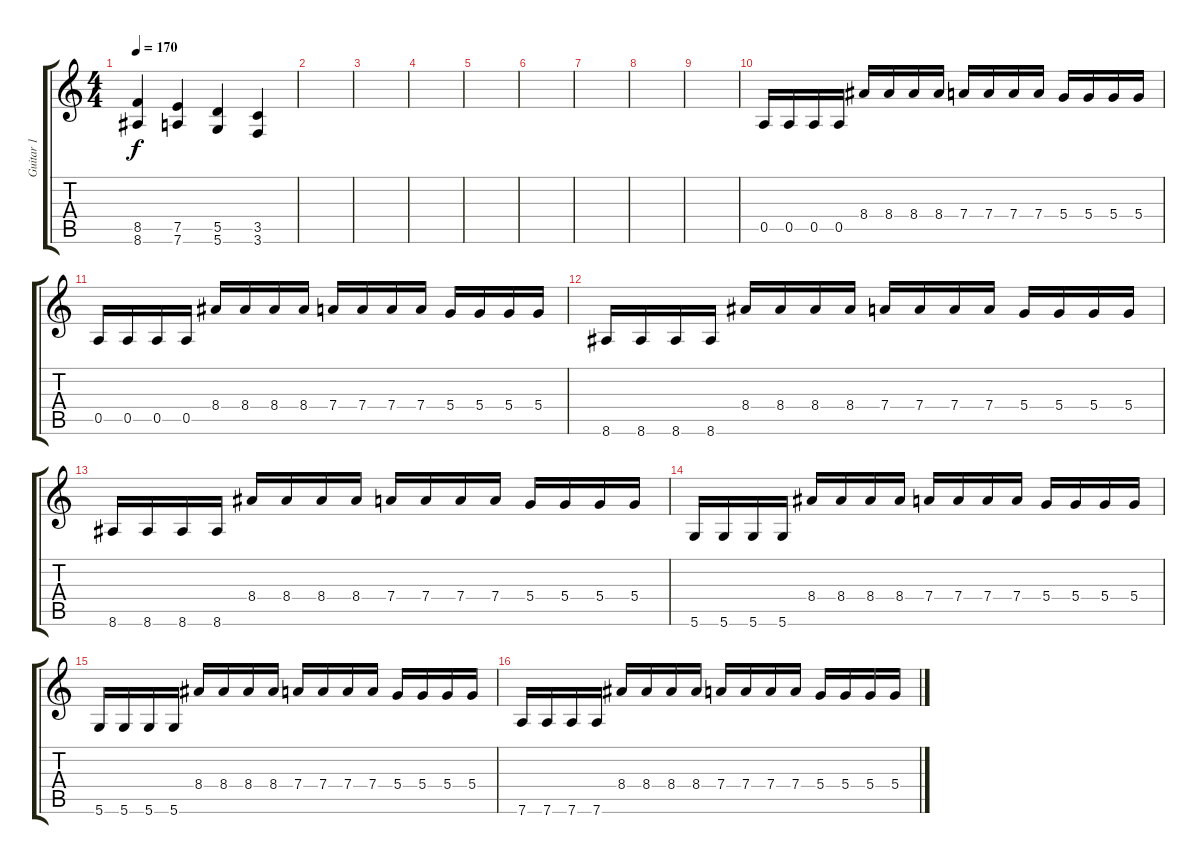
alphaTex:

\track ("Guitar 1" "Guitar 1") {instrument distortionguitar}
\staff {score tabs}
\tuning (E4 B3 G3 D3 A2 D2) {hide}
\ts (4 4)
\tempo 170
\clef g2
\ks c
(8.5 8.6).4{dy f} (7.5 7.6).4 (5.5 5.6).4 (3.5 3.6).4 |
|
|
|
|
|
|
|
|
0.5.16{volume 13} 0.5.16 0.5.16 0.5.16 8.4.16 8.4.16 8.4.16 8.4.16 7.4.16 7.4.16 7.4.16 7.4.16 5.4.16 5.4.16 5.4.16 5.4.16 |
0.5.16 0.5.16 0.5.16 0.5.16 8.4.16 8.4.16 8.4.16 8.4.16 7.4.16 7.4.16 7.4.16 7.4.16 5.4.16 5.4.16 5.4.16 5.4.16 |
8.6.16 8.6.16 8.6.16 8.6.16 8.4.16 8.4.16 8.4.16 8.4.16 7.4.16 7.4.16 7.4.16 7.4.16 5.4.16 5.4.16 5.4.16 5.4.16 |
8.6.16 8.6.16 8.6.16 8.6.16 8.4.16 8.4.16 8.4.16 8.4.16 7.4.16 7.4.16 7.4.16 7.4.16 5.4.16 5.4.16 5.4.16 5.4.16 |
5.6.16 5.6.16 5.6.16 5.6.16 8.4.16 8.4.16 8.4.16 8.4.16 7.4.16 7.4.16 7.4.16 7.4.16 5.4.16 5.4.16 5.4.16 5.4.16 |
5.6.16 5.6.16 5.6.16 5.6.16 8.4.16 8.4.16 8.4.16 8.4.16 7.4.16 7.4.16 7.4.16 7.4.16 5.4.16 5.4.16 5.4.16 5.4.16 |
7.6.16 7.6.16 7.6.16 7.6.16 8.4.16 8.4.16 8.4.16 8.4.16 7.4.16 7.4.16 7.4.16 7.4.16 5.4.16 5.4.16 5.4.16 5.4.16
